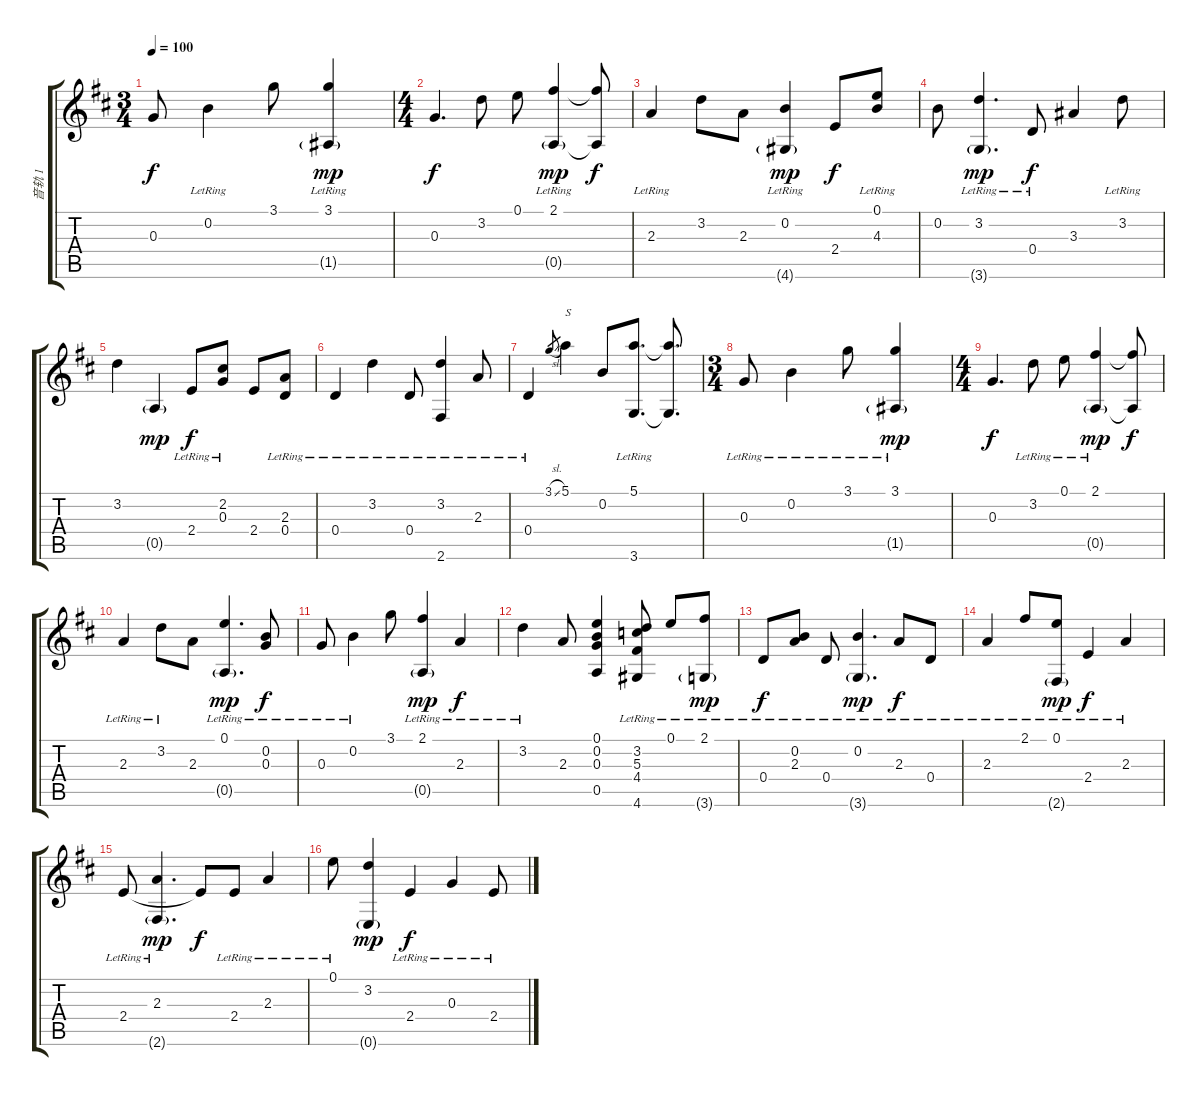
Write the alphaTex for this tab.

\track ("音轨 1" "音轨 1") {instrument acousticguitarnylon}
\staff {score tabs}
\tuning (E4 B3 G3 D3 A2 E2) {hide}
\ts (3 4)
\tempo 100
\clef g2
\ks d
0.3.8{dy f} 0.2{lr}.4 3.1.8 (3.1{lr} 1.5{g lr}).4{dy mp} |
\ts (4 4)
0.3.4{d dy f} 3.2.8 0.1.8 (2.1{lr} 0.5{g lr}).4{dy mp} (2.1{t} 0.5{t}).8{dy f} |
2.3{lr}.4 3.2.8 2.3.8 (0.2{lr} 4.6{g lr}).4{dy mp} 2.4.8{dy f} (0.1{lr} 4.3{lr}).8 |
0.2.8 (3.2{lr} 3.6{g lr}).4{d dy mp} 0.4{lr}.8{dy f} 3.3.4 3.2{lr}.8 |
3.2.4 0.5{g}.4{dy mp} 2.4{lr}.8{dy f} (2.2{lr} 0.3{lr}).8 2.4.8 (2.3{lr} 0.4{lr}).8 |
0.4{lr}.4 3.2{lr}.4 0.4{lr}.8 (3.2{lr} 2.6{lr}).4 2.3{lr}.8 |
0.4{lr}.4 3.1{sl}.8{gr} 5.1.4{txt "S"} 0.2.8 (5.1{lr} 3.6{lr}).8{d} (5.1{t} 3.6{t}).8{d} |
\ts (3 4)
0.3{lr}.8 0.2{lr}.4 3.1{lr}.8 (3.1{lr} 1.5{g lr}).4{dy mp} |
\ts (4 4)
0.3.4{d dy f} 3.2{lr}.8 0.1{lr}.8 (2.1{lr} 0.5{g lr}).4{dy mp} (2.1{t} 0.5{t}).8{dy f} |
2.3{lr}.4 3.2{lr}.8 2.3.8 (0.1{lr} 0.5{g lr}).4{d dy mp} (0.2{lr} 0.3{lr}).8{dy f} |
0.3{lr}.8 0.2{lr}.4 3.1.8 (2.1{lr} 0.5{g lr}).4{dy mp} 2.3{lr}.4{dy f} |
3.2{lr}.4 2.3.8 (0.1 0.2 0.3 0.5).4 (3.2 5.3 4.4{lr} 4.6).8 0.1{lr}.8 (2.1{lr} 3.6{g lr}).8{dy mp} |
0.4{lr}.8{dy f} (0.2{lr} 2.3{lr}).8 0.4{lr}.8 (0.2{lr} 3.6{g lr}).4{d dy mp} 2.3{lr}.8{dy f} 0.4{lr}.8 |
2.3{lr}.4 2.1{lr}.8 (0.1{lr} 2.6{g lr}).8{dy mp} 2.4{lr}.4{dy f} 2.3{lr}.4 |
2.4{lr}.8 (2.3{lr} 2.6{g lr}).4{d dy mp} 2.4{t}.8{dy f} 2.4{lr}.8 2.3{lr}.4 |
0.1{lr}.8 (3.2 0.6{g}).4{dy mp} 2.4{lr}.4{dy f} 0.3{lr}.4 2.4{lr}.8
